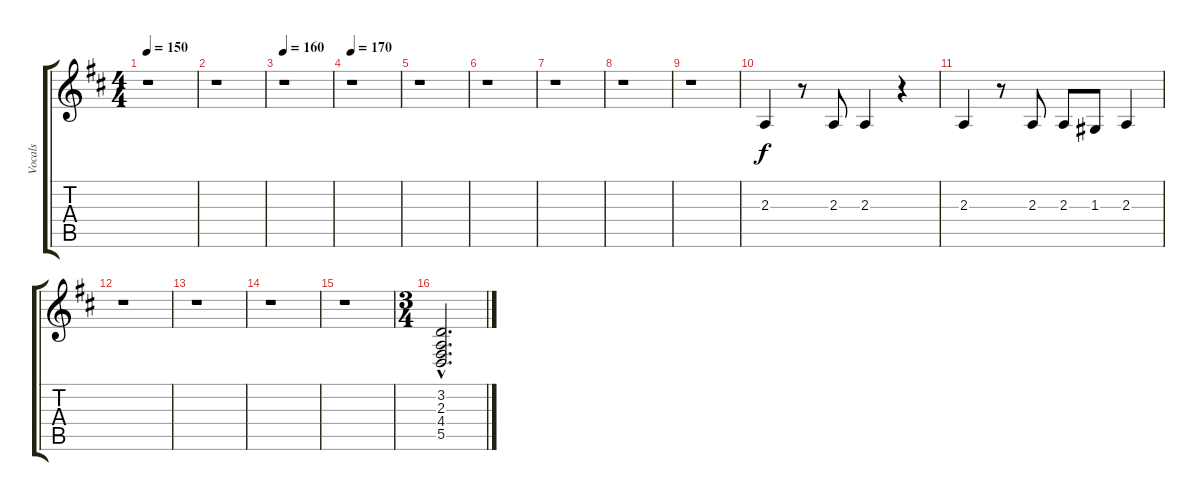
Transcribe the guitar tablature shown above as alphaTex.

\track ("Vocals" "Vocals") {instrument sopranosax}
\staff {score tabs}
\tuning (E4 B3 G3 D3 A2 E2) {hide}
\ts (4 4)
\tempo 150
\clef g2
\ks d
r.1{dy f} |
r.1 |
\tempo 160
r.1 |
\tempo 170
r.1 |
r.1 |
r.1 |
r.1 |
r.1 |
r.1 |
2.3.4 r.8 2.3.8 2.3.4 r.4 |
2.3.4 r.8 2.3.8 2.3.8 1.3.8 2.3.4 |
r.1 |
r.1 |
r.1 |
r.1 |
\ts (3 4)
(3.2{hac} 2.3{hac} 4.4{hac} 5.5{hac}).2{d instrument acousticgrandpiano}
